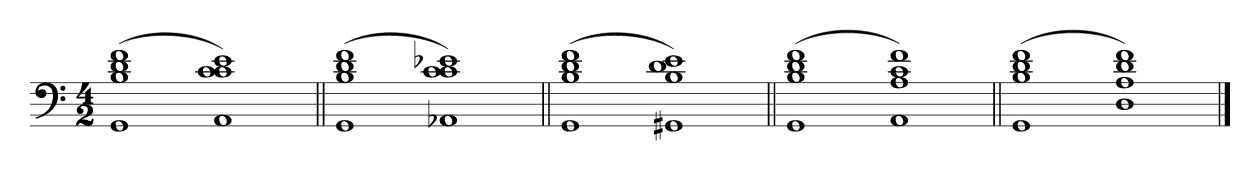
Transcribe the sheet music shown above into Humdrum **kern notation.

**kern
*part1
*staff1
*clefF4
*k[]
*M4/2
=1
(1GG 1B 1d 1f
1AA 1c 1c 1e)
=2||
(1GG 1B 1d 1f
1AA-X 1c 1c 1e-X)
=3||
(1GG 1B 1d 1f
1GG#X 1B 1d 1e)
=4||
(1GG 1B 1d 1f
1AA 1A 1c 1f)
=5||
(1GG 1B 1d 1f
1D 1A 1d 1f)
==
*-
